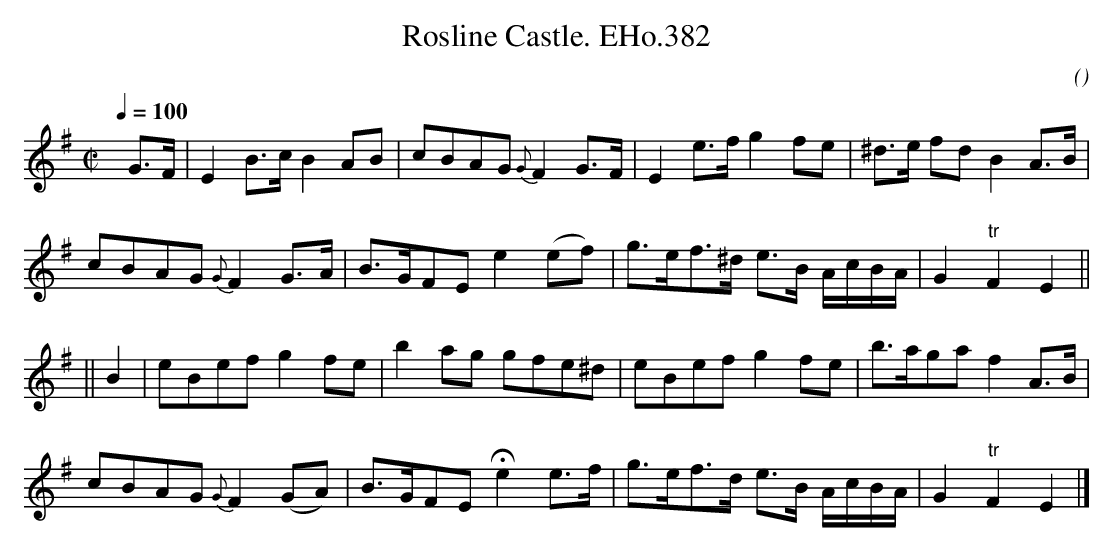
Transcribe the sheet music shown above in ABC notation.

X:1
T:Rosline Castle. EHo.382
M:C|
L:1/8
Q:1/4=100
C:
O:
K:G
yG>F | E2B>c B2AB | cBAG {G}F2 G>F | E2e>fg2fe | ^d>e fd B2A>B |
cBAG {G}F2 G>A | B>GFE e2(ef) | g>ef>^d e>B A/c/B/A/ | G2"tr"F2E2 ||
|| B2 | eBef g2 fe | b2ag gfe^d | eBef g2fe | b>aga f2A>B |
cBAG {G}F2(GA) | B>GFE !fermata!e2e>f | g>ef>d e>B A/c/B/A/ | G2"tr"F2E2 |]
